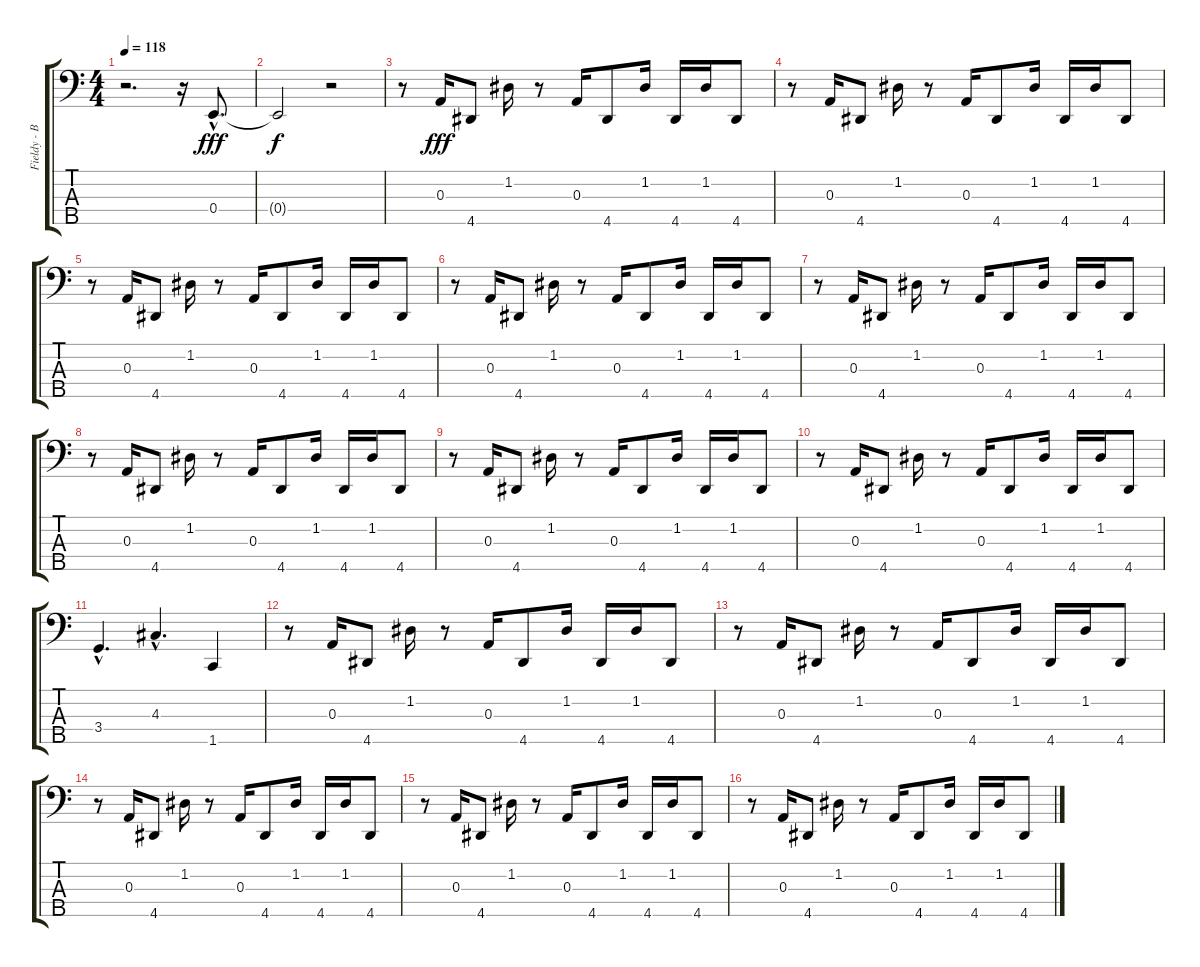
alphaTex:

\track ("Fieldy - Bass" "Fieldy - B") {instrument electricbassfinger}
\staff {score tabs}
\tuning (G2 D2 A1 E1 B0) {hide}
\ts (4 4)
\tempo 118
\clef f4
\ks c
r.2{d dy fff instrument electricbassfinger} r.16 0.4{hac}.8{d} |
0.4{t}.2{dy f} r.2 |
r.8 0.3.16{dy fff} 4.5.8 1.2.16 r.8 0.3.16 4.5.8 1.2.16 4.5.16 1.2.16 4.5.8 |
r.8 0.3.16 4.5.8 1.2.16 r.8 0.3.16 4.5.8 1.2.16 4.5.16 1.2.16 4.5.8 |
r.8 0.3.16 4.5.8 1.2.16 r.8 0.3.16 4.5.8 1.2.16 4.5.16 1.2.16 4.5.8 |
r.8 0.3.16 4.5.8 1.2.16 r.8 0.3.16 4.5.8 1.2.16 4.5.16 1.2.16 4.5.8 |
r.8 0.3.16 4.5.8 1.2.16 r.8 0.3.16 4.5.8 1.2.16 4.5.16 1.2.16 4.5.8 |
r.8 0.3.16 4.5.8 1.2.16 r.8 0.3.16 4.5.8 1.2.16 4.5.16 1.2.16 4.5.8 |
r.8 0.3.16 4.5.8 1.2.16 r.8 0.3.16 4.5.8 1.2.16 4.5.16 1.2.16 4.5.8 |
r.8 0.3.16 4.5.8 1.2.16 r.8 0.3.16 4.5.8 1.2.16 4.5.16 1.2.16 4.5.8 |
3.4{hac}.4{d} 4.3{hac}.4{d} 1.5.4 |
r.8 0.3.16 4.5.8 1.2.16 r.8 0.3.16 4.5.8 1.2.16 4.5.16 1.2.16 4.5.8 |
r.8 0.3.16 4.5.8 1.2.16 r.8 0.3.16 4.5.8 1.2.16 4.5.16 1.2.16 4.5.8 |
r.8 0.3.16 4.5.8 1.2.16 r.8 0.3.16 4.5.8 1.2.16 4.5.16 1.2.16 4.5.8 |
r.8 0.3.16 4.5.8 1.2.16 r.8 0.3.16 4.5.8 1.2.16 4.5.16 1.2.16 4.5.8 |
r.8 0.3.16 4.5.8 1.2.16 r.8 0.3.16 4.5.8 1.2.16 4.5.16 1.2.16 4.5.8
